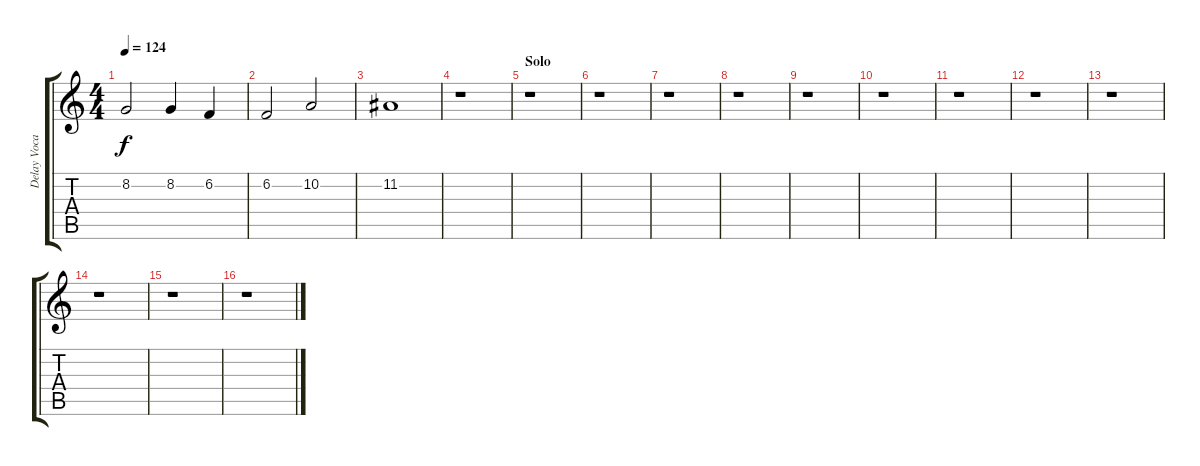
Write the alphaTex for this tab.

\track ("Delay Vocals" "Delay Voca") {instrument pad8sweep}
\staff {score tabs}
\tuning (E4 B3 G3 D3 A2 E2) {hide}
\ts (4 4)
\tempo 124
\clef g2
\ks c
8.2.2{dy f} 8.2.4 6.2.4 |
6.2.2 10.2.2 |
11.2.1 |
r.1 |
\section ("" "Solo")
r.1 |
r.1 |
r.1 |
r.1 |
r.1 |
r.1 |
r.1 |
r.1 |
\section ("" "")
r.1 |
r.1 |
r.1 |
r.1
